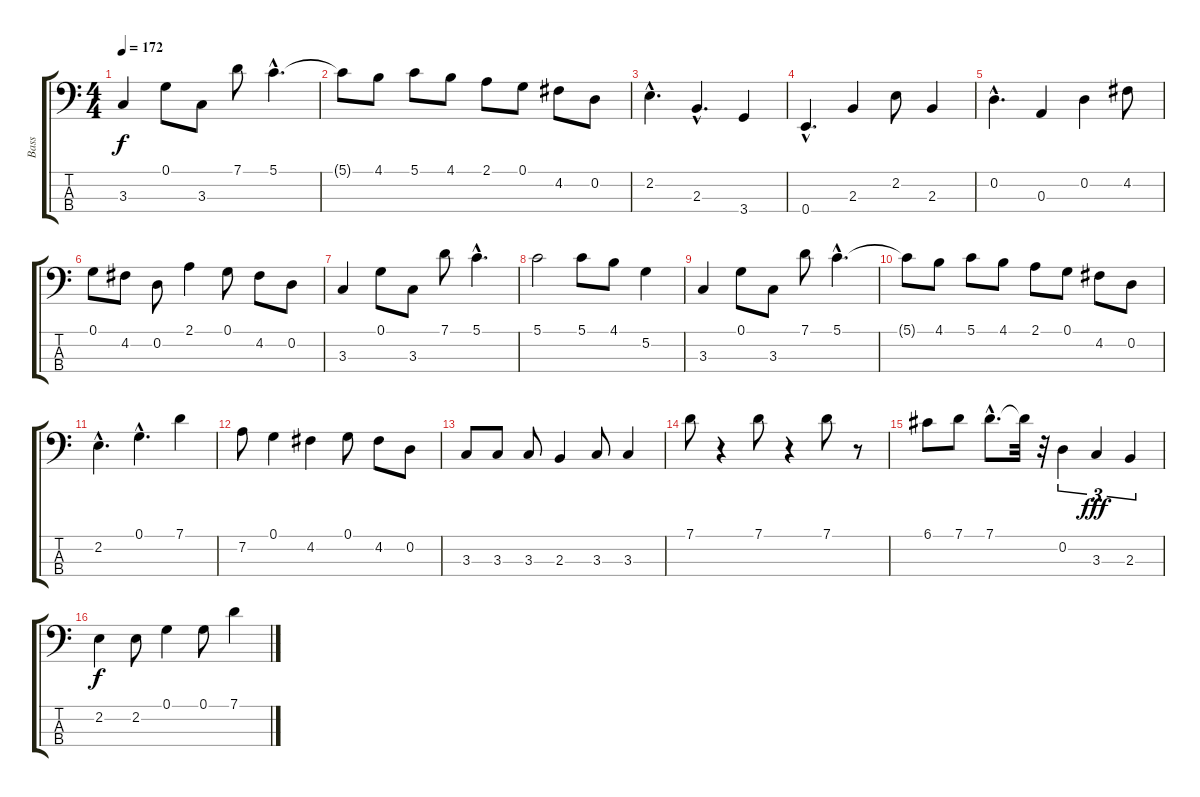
\track ("Bass" "Bass") {instrument electricbasspick}
\staff {score tabs}
\tuning (G2 D2 A1 E1) {hide}
\ts (4 4)
\tempo 172
\clef f4
\ks c
3.3.4{dy f} 0.1.8 3.3.8 7.1.8 5.1{hac}.4{d} |
5.1{t}.8 4.1.8 5.1.8 4.1.8 2.1.8 0.1.8 4.2.8 0.2.8 |
2.2{hac}.4{d} 2.3{hac}.4{d} 3.4.4 |
0.4{hac}.4{d} 2.3.4 2.2.8 2.3.4 |
0.2{hac}.4{d} 0.3.4 0.2.4 4.2.8 |
0.1.8 4.2.8 0.2.8 2.1.4 0.1.8 4.2.8 0.2.8 |
3.3.4 0.1.8 3.3.8 7.1.8 5.1{hac}.4{d} |
5.1.2 5.1.8 4.1.8 5.2.4 |
3.3.4 0.1.8 3.3.8 7.1.8 5.1{hac}.4{d} |
5.1{t}.8 4.1.8 5.1.8 4.1.8 2.1.8 0.1.8 4.2.8 0.2.8 |
2.2{hac}.4{d} 0.1{hac}.4{d} 7.1.4 |
7.2.8 0.1.4 4.2.4 0.1.8 4.2.8 0.2.8 |
3.3.8 3.3.8 3.3.8 2.3.4 3.3.8 3.3.4 |
7.1.8 r.4 7.1.8 r.4 7.1.8 r.8 |
6.1.8 7.1.8 7.1{hac}.8{d} 7.1{t}.32 r.32 0.2.4{tu (3 2)} 3.3.4{tu (3 2) dy fff} 2.3.4{tu (3 2)} |
2.2.4{dy f} 2.2.8 0.1.4 0.1.8 7.1.4
